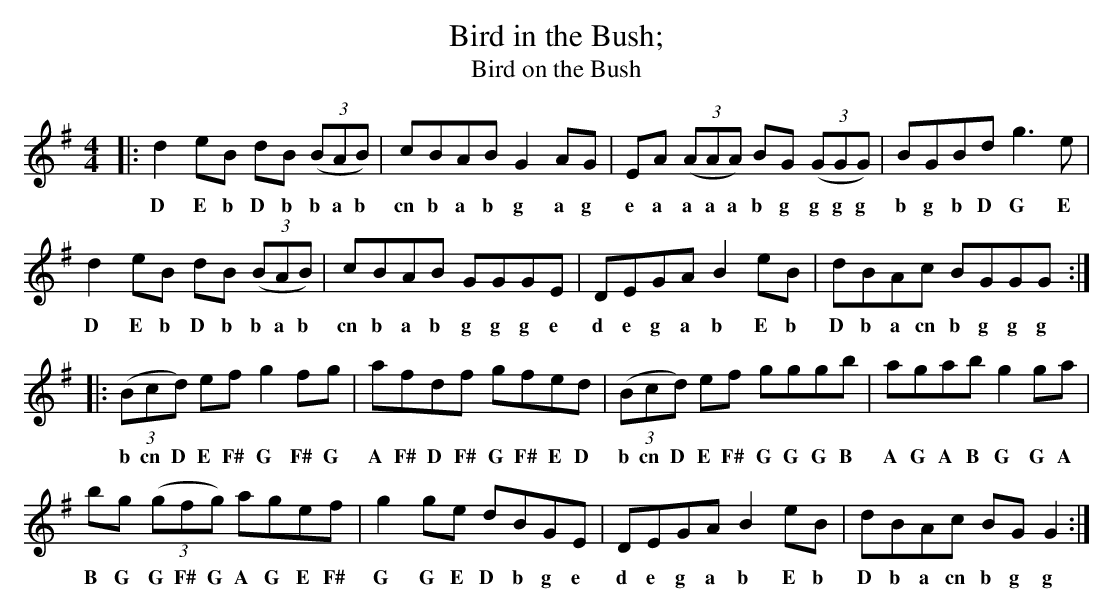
X:1
T:Bird in the Bush;
T:Bird on the Bush
M:4/4
L:1/8
K:G
|:d2eB dB ((3BAB)|cBAB G2AG|EA ((3AAA) BG ((3GGG)|BGBd g3e|
w:D E b D b b a b cn b a b g a g e a a a a b g g g g b g b D G E
d2eB dB ((3BAB)|cBAB GGGE|DEGA B2eB|dBAc BGGG:|
w:D E b D b b a b cn b a b g g g e d e g a b E b D b a cn b g g g
|:((3Bcd) ef g2fg|afdf gfed|((3Bcd) ef gggb|agab g2ga|
w:b cn D E F# G F# G A F# D F# G F# E D b cn D E F# G G G B A G A B G G A
bg ((3gfg) agef|g2ge dBGE|DEGA B2eB|dBAc BGG2:|
w:B G G F# G A G E F# G G E D b g e d e g a b E b D b a cn b g g
